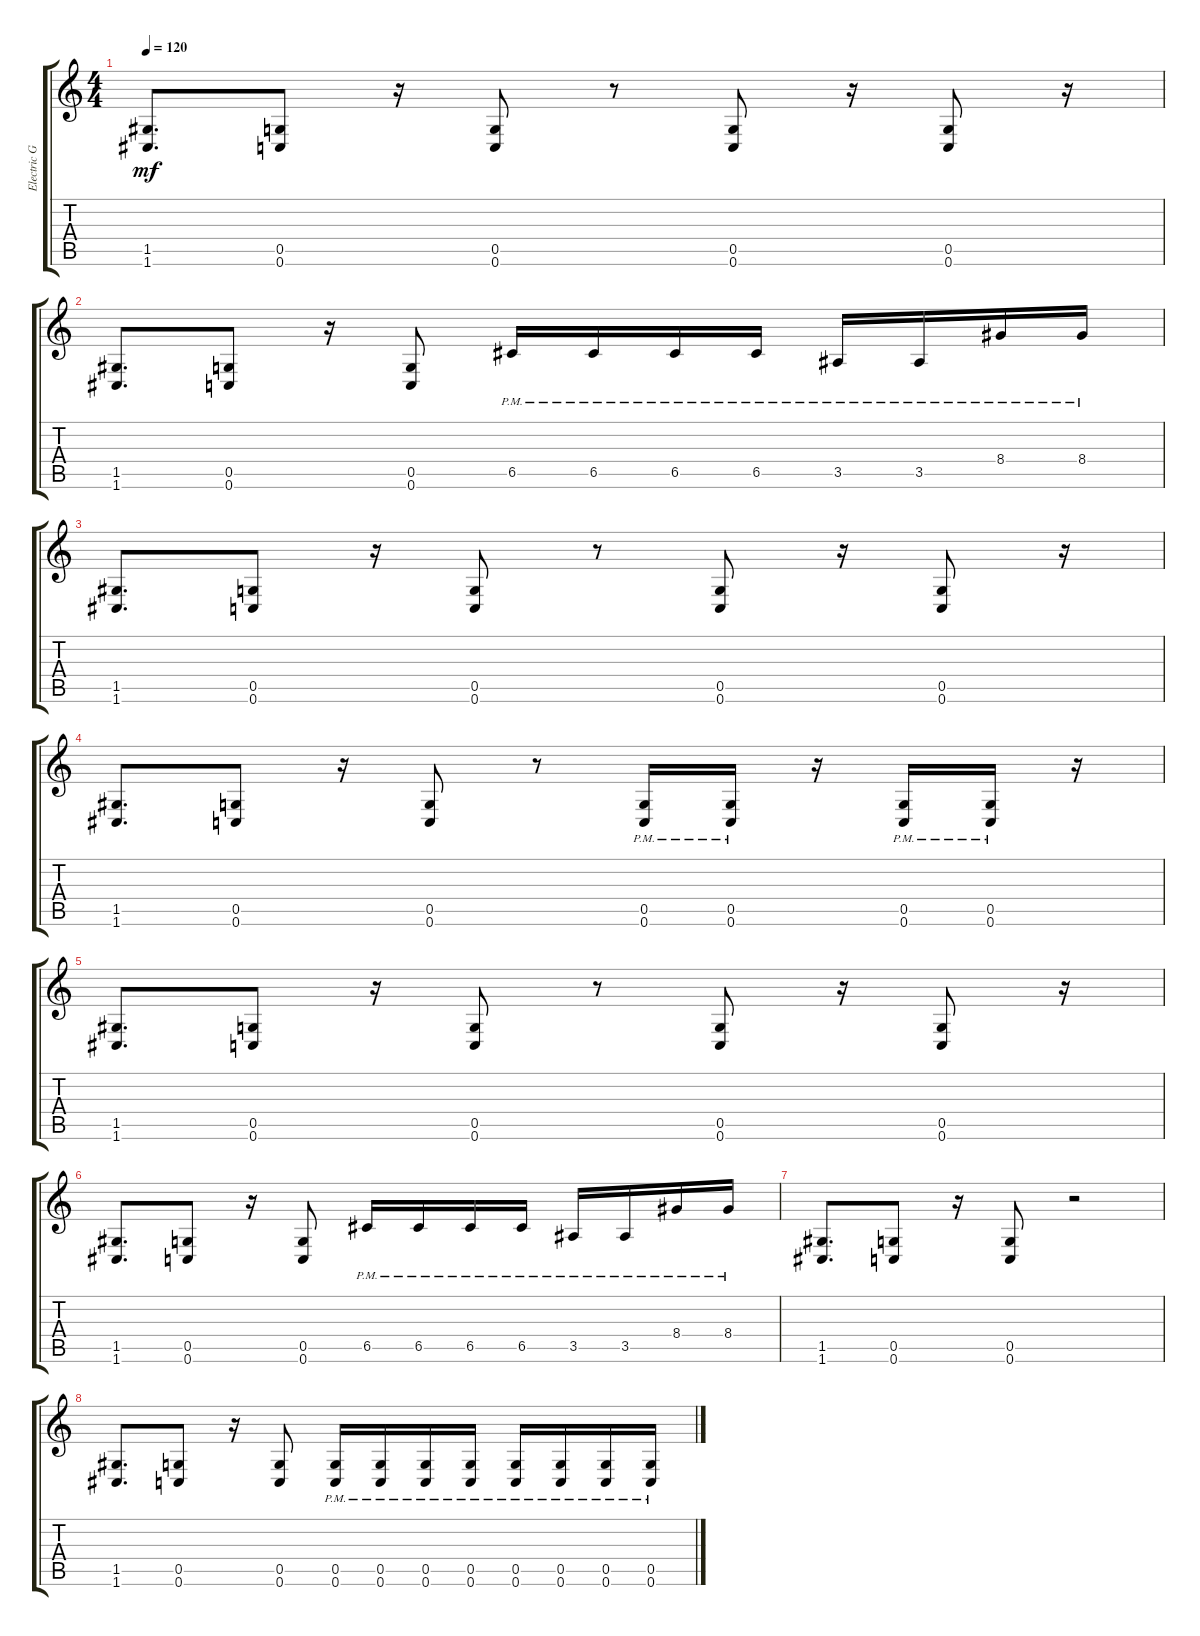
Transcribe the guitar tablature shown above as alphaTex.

\track ("Electric Guitar" "Electric G") {instrument distortionguitar}
\staff {score tabs}
\tuning (D4 A3 F3 C3 G2 C2) {hide}
\ts (4 4)
\tempo 120
\clef g2
\ks c
(1.5 1.6).8{d dy mf} (0.5 0.6).8 r.16 (0.5 0.6).8 r.8 (0.5 0.6).8 r.16 (0.5 0.6).8 r.16 |
(1.5 1.6).8{d} (0.5 0.6).8 r.16 (0.5 0.6).8 6.5{pm}.16 6.5{pm}.16 6.5{pm}.16 6.5{pm}.16 3.5{pm}.16 3.5{pm}.16 8.4{pm}.16 8.4{pm}.16 |
(1.5 1.6).8{d} (0.5 0.6).8 r.16 (0.5 0.6).8 r.8 (0.5 0.6).8 r.16 (0.5 0.6).8 r.16 |
(1.5 1.6).8{d} (0.5 0.6).8 r.16 (0.5 0.6).8 r.8 (0.5{pm} 0.6{pm}).16 (0.5{pm} 0.6{pm}).16 r.16 (0.5{pm} 0.6{pm}).16 (0.5{pm} 0.6{pm}).16 r.16 |
(1.5 1.6).8{d} (0.5 0.6).8 r.16 (0.5 0.6).8 r.8 (0.5 0.6).8 r.16 (0.5 0.6).8 r.16 |
(1.5 1.6).8{d} (0.5 0.6).8 r.16 (0.5 0.6).8 6.5{pm}.16 6.5{pm}.16 6.5{pm}.16 6.5{pm}.16 3.5{pm}.16 3.5{pm}.16 8.4{pm}.16 8.4{pm}.16 |
(1.5 1.6).8{d} (0.5 0.6).8 r.16 (0.5 0.6).8 r.2 |
(1.5 1.6).8{d} (0.5 0.6).8 r.16 (0.5 0.6).8 (0.5{pm} 0.6{pm}).16 (0.5{pm} 0.6{pm}).16 (0.5{pm} 0.6{pm}).16 (0.5{pm} 0.6{pm}).16 (0.5{pm} 0.6{pm}).16 (0.5{pm} 0.6{pm}).16 (0.5{pm} 0.6{pm}).16 (0.5{pm} 0.6{pm}).16
